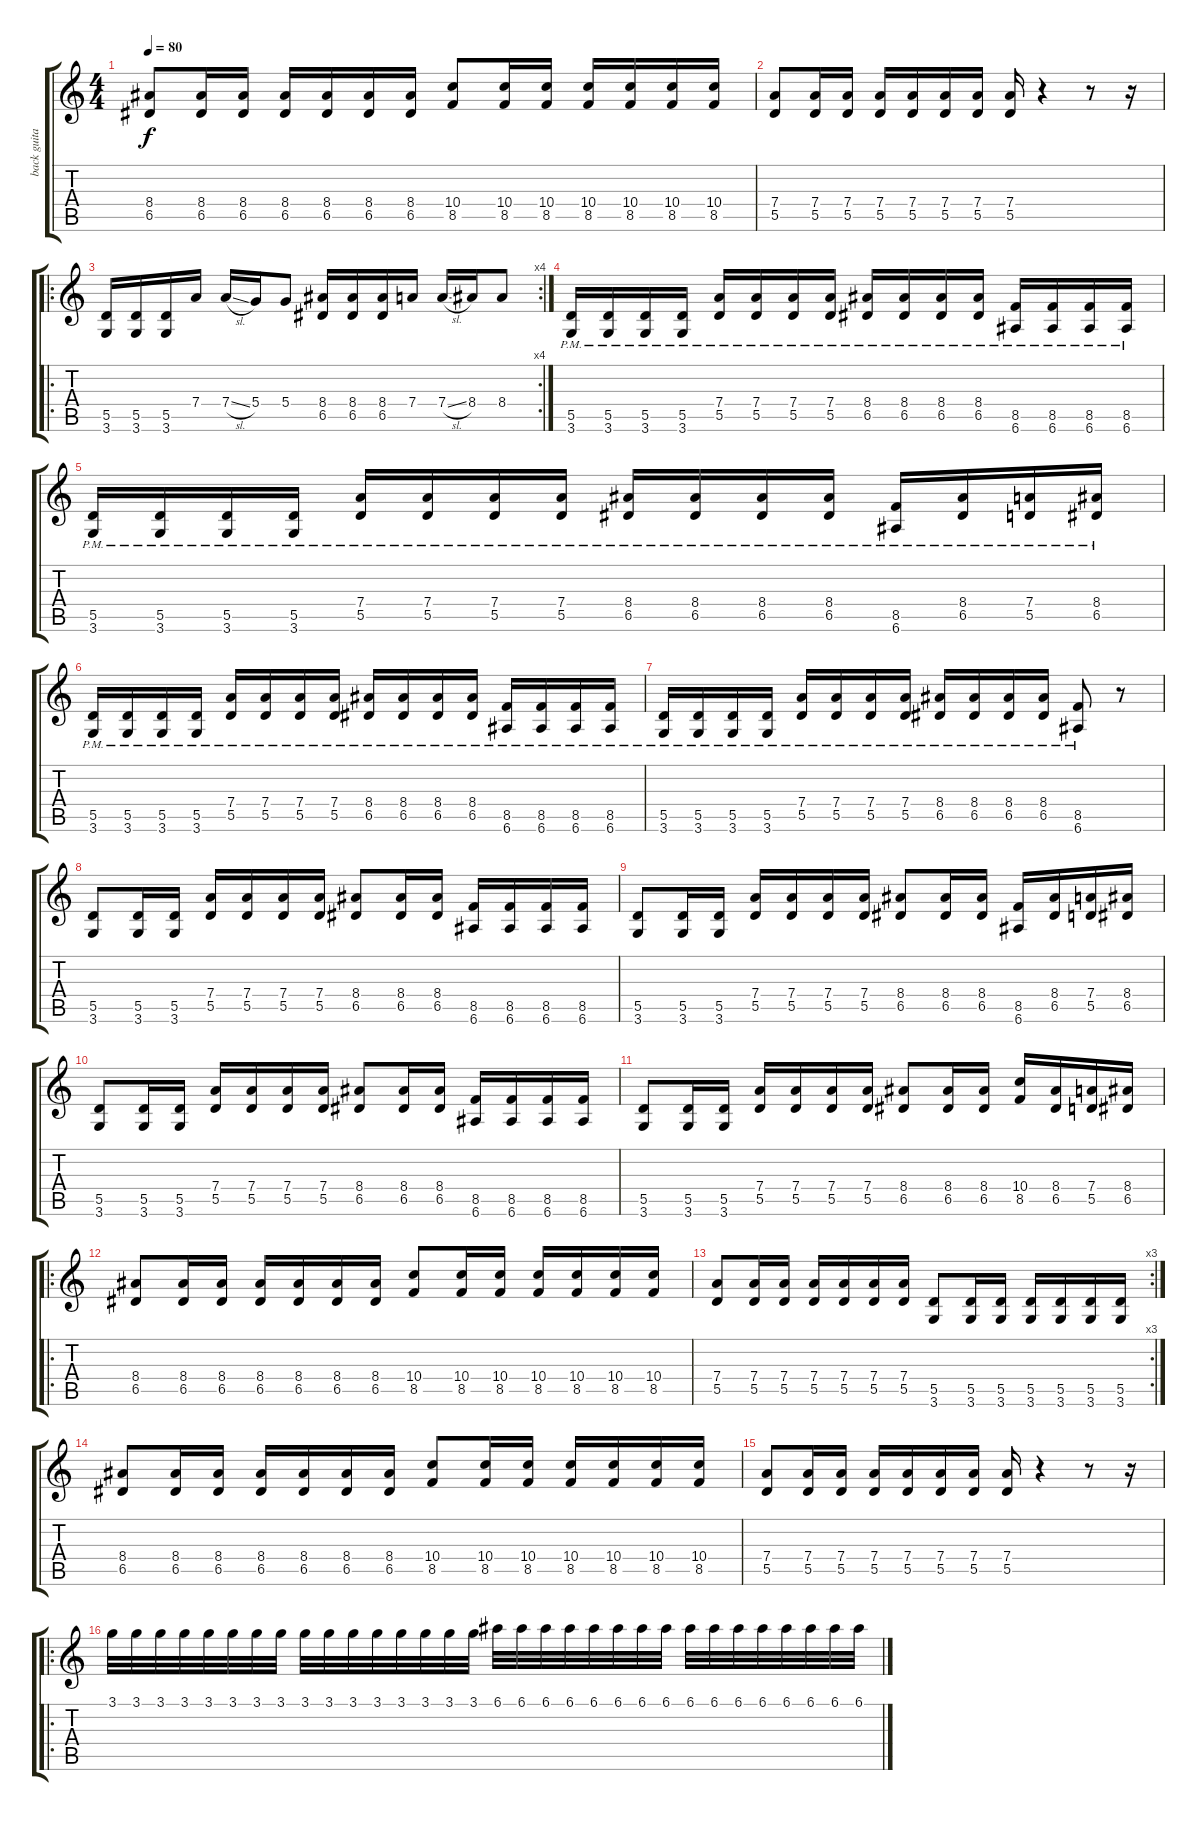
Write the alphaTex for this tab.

\track ("back guitar" "back guita") {instrument overdrivenguitar}
\staff {score tabs}
\tuning (E4 B3 G3 D3 A2 E2) {hide}
\ts (4 4)
\tempo 80
\clef g2
\ks c
(8.4 6.5).8{dy f} (8.4 6.5).16 (8.4 6.5).16 (8.4 6.5).16 (8.4 6.5).16 (8.4 6.5).16 (8.4 6.5).16 (10.4 8.5).8 (10.4 8.5).16 (10.4 8.5).16 (10.4 8.5).16 (10.4 8.5).16 (10.4 8.5).16 (10.4 8.5).16 |
(7.4 5.5).8 (7.4 5.5).16 (7.4 5.5).16 (7.4 5.5).16 (7.4 5.5).16 (7.4 5.5).16 (7.4 5.5).16 (7.4 5.5).16 r.4 r.8 r.16 |
\ro
\rc 4
(5.5 3.6).16 (5.5 3.6).16 (5.5 3.6).16 7.4.16 7.4{sl}.16 5.4.16 5.4.8 (8.4 6.5).16 (8.4 6.5).16 (8.4 6.5).16 7.4.16 7.4{sl}.16 8.4.16 8.4.8 |
(5.5{pm} 3.6{pm}).16 (5.5{pm} 3.6{pm}).16 (5.5{pm} 3.6{pm}).16 (5.5{pm} 3.6{pm}).16 (7.4{pm} 5.5{pm}).16 (7.4{pm} 5.5{pm}).16 (7.4{pm} 5.5{pm}).16 (7.4{pm} 5.5{pm}).16 (8.4{pm} 6.5{pm}).16 (8.4{pm} 6.5{pm}).16 (8.4{pm} 6.5{pm}).16 (8.4{pm} 6.5{pm}).16 (8.5{pm} 6.6{pm}).16 (8.5{pm} 6.6{pm}).16 (8.5{pm} 6.6{pm}).16 (8.5{pm} 6.6{pm}).16 |
(5.5{pm} 3.6{pm}).16 (5.5{pm} 3.6{pm}).16 (5.5{pm} 3.6{pm}).16 (5.5{pm} 3.6{pm}).16 (7.4{pm} 5.5{pm}).16 (7.4{pm} 5.5{pm}).16 (7.4{pm} 5.5{pm}).16 (7.4{pm} 5.5{pm}).16 (8.4{pm} 6.5{pm}).16 (8.4{pm} 6.5{pm}).16 (8.4{pm} 6.5{pm}).16 (8.4{pm} 6.5{pm}).16 (8.5{pm} 6.6{pm}).16 (8.4{pm} 6.5{pm}).16 (7.4{pm} 5.5{pm}).16 (8.4{pm} 6.5{pm}).16 |
(5.5{pm} 3.6{pm}).16 (5.5{pm} 3.6{pm}).16 (5.5{pm} 3.6{pm}).16 (5.5{pm} 3.6{pm}).16 (7.4{pm} 5.5{pm}).16 (7.4{pm} 5.5{pm}).16 (7.4{pm} 5.5{pm}).16 (7.4{pm} 5.5{pm}).16 (8.4{pm} 6.5{pm}).16 (8.4{pm} 6.5{pm}).16 (8.4{pm} 6.5{pm}).16 (8.4{pm} 6.5{pm}).16 (8.5{pm} 6.6{pm}).16 (8.5{pm} 6.6{pm}).16 (8.5{pm} 6.6{pm}).16 (8.5{pm} 6.6{pm}).16 |
(5.5{pm} 3.6{pm}).16 (5.5{pm} 3.6{pm}).16 (5.5{pm} 3.6{pm}).16 (5.5{pm} 3.6{pm}).16 (7.4{pm} 5.5{pm}).16 (7.4{pm} 5.5{pm}).16 (7.4{pm} 5.5{pm}).16 (7.4{pm} 5.5{pm}).16 (8.4{pm} 6.5{pm}).16 (8.4{pm} 6.5{pm}).16 (8.4{pm} 6.5{pm}).16 (8.4{pm} 6.5{pm}).16 (8.5{pm} 6.6{pm}).8 r.8 |
(5.5 3.6).8 (5.5 3.6).16 (5.5 3.6).16 (7.4 5.5).16 (7.4 5.5).16 (7.4 5.5).16 (7.4 5.5).16 (8.4 6.5).8 (8.4 6.5).16 (8.4 6.5).16 (8.5 6.6).16 (8.5 6.6).16 (8.5 6.6).16 (8.5 6.6).16 |
(5.5 3.6).8 (5.5 3.6).16 (5.5 3.6).16 (7.4 5.5).16 (7.4 5.5).16 (7.4 5.5).16 (7.4 5.5).16 (8.4 6.5).8 (8.4 6.5).16 (8.4 6.5).16 (8.5 6.6).16 (8.4 6.5).16 (7.4 5.5).16 (8.4 6.5).16 |
(5.5 3.6).8 (5.5 3.6).16 (5.5 3.6).16 (7.4 5.5).16 (7.4 5.5).16 (7.4 5.5).16 (7.4 5.5).16 (8.4 6.5).8 (8.4 6.5).16 (8.4 6.5).16 (8.5 6.6).16 (8.5 6.6).16 (8.5 6.6).16 (8.5 6.6).16 |
(5.5 3.6).8 (5.5 3.6).16 (5.5 3.6).16 (7.4 5.5).16 (7.4 5.5).16 (7.4 5.5).16 (7.4 5.5).16 (8.4 6.5).8 (8.4 6.5).16 (8.4 6.5).16 (10.4 8.5).16 (8.4 6.5).16 (7.4 5.5).16 (8.4 6.5).16 |
\ro
(8.4 6.5).8 (8.4 6.5).16 (8.4 6.5).16 (8.4 6.5).16 (8.4 6.5).16 (8.4 6.5).16 (8.4 6.5).16 (10.4 8.5).8 (10.4 8.5).16 (10.4 8.5).16 (10.4 8.5).16 (10.4 8.5).16 (10.4 8.5).16 (10.4 8.5).16 |
\rc 3
(7.4 5.5).8 (7.4 5.5).16 (7.4 5.5).16 (7.4 5.5).16 (7.4 5.5).16 (7.4 5.5).16 (7.4 5.5).16 (5.5 3.6).8 (5.5 3.6).16 (5.5 3.6).16 (5.5 3.6).16 (5.5 3.6).16 (5.5 3.6).16 (5.5 3.6).16 |
(8.4 6.5).8 (8.4 6.5).16 (8.4 6.5).16 (8.4 6.5).16 (8.4 6.5).16 (8.4 6.5).16 (8.4 6.5).16 (10.4 8.5).8 (10.4 8.5).16 (10.4 8.5).16 (10.4 8.5).16 (10.4 8.5).16 (10.4 8.5).16 (10.4 8.5).16 |
(7.4 5.5).8 (7.4 5.5).16 (7.4 5.5).16 (7.4 5.5).16 (7.4 5.5).16 (7.4 5.5).16 (7.4 5.5).16 (7.4 5.5).16 r.4 r.8 r.16 |
\ro
3.1.32 3.1.32 3.1.32 3.1.32 3.1.32 3.1.32 3.1.32 3.1.32 3.1.32 3.1.32 3.1.32 3.1.32 3.1.32 3.1.32 3.1.32 3.1.32 6.1.32 6.1.32 6.1.32 6.1.32 6.1.32 6.1.32 6.1.32 6.1.32 6.1.32 6.1.32 6.1.32 6.1.32 6.1.32 6.1.32 6.1.32 6.1.32
